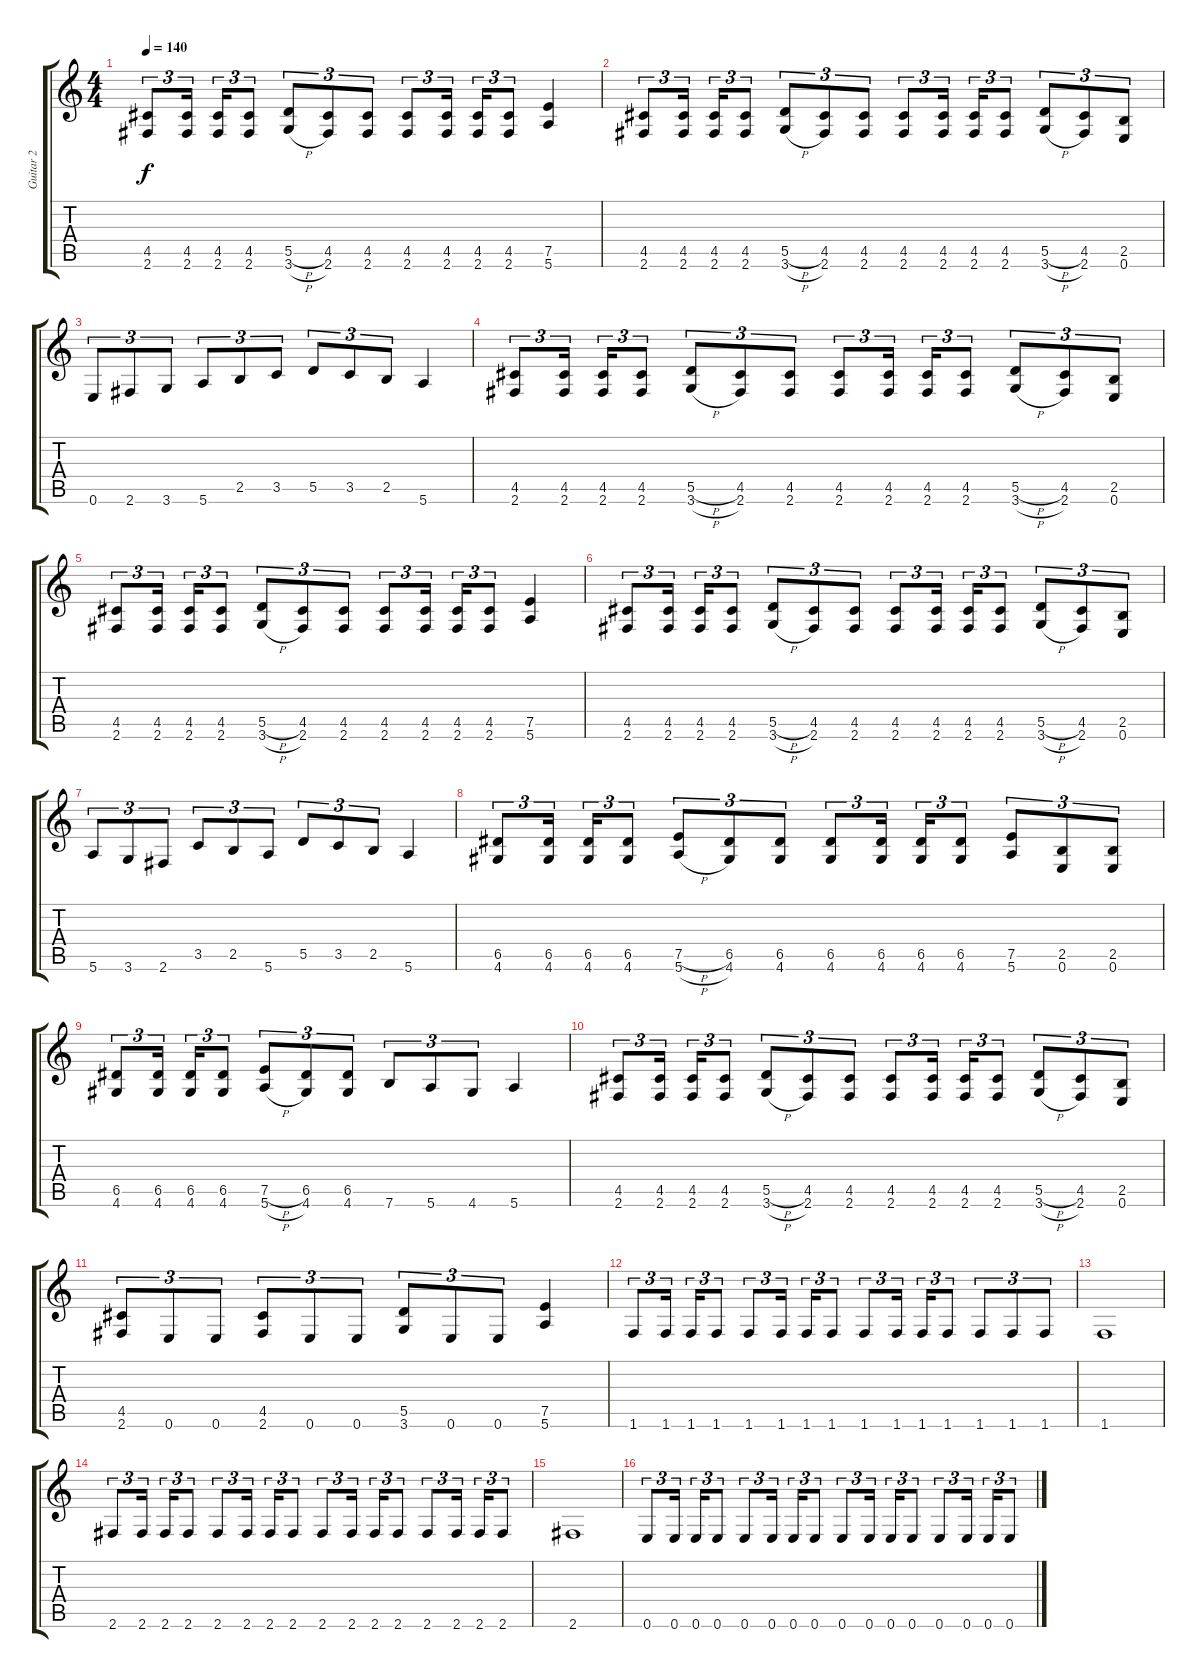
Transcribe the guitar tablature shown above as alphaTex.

\track ("Guitar 2" "Guitar 2") {instrument distortionguitar}
\staff {score tabs}
\tuning (E4 B3 G3 D3 A2 E2) {hide}
\ts (4 4)
\tempo 140
\clef g2
\ks c
(4.5 2.6).8{tu (3 2) dy f} (4.5 2.6).16{tu (3 2)} (4.5 2.6).16{tu (3 2)} (4.5 2.6).8{tu (3 2)} (5.5{h} 3.6{h}).8{tu (3 2)} (4.5 2.6).8{tu (3 2)} (4.5 2.6).8{tu (3 2)} (4.5 2.6).8{tu (3 2)} (4.5 2.6).16{tu (3 2)} (4.5 2.6).16{tu (3 2)} (4.5 2.6).8{tu (3 2)} (7.5 5.6).4 |
(4.5 2.6).8{tu (3 2)} (4.5 2.6).16{tu (3 2)} (4.5 2.6).16{tu (3 2)} (4.5 2.6).8{tu (3 2)} (5.5{h} 3.6{h}).8{tu (3 2)} (4.5 2.6).8{tu (3 2)} (4.5 2.6).8{tu (3 2)} (4.5 2.6).8{tu (3 2)} (4.5 2.6).16{tu (3 2)} (4.5 2.6).16{tu (3 2)} (4.5 2.6).8{tu (3 2)} (5.5{h} 3.6{h}).8{tu (3 2)} (4.5 2.6).8{tu (3 2)} (2.5 0.6).8{tu (3 2)} |
0.6.8{tu (3 2)} 2.6.8{tu (3 2)} 3.6.8{tu (3 2)} 5.6.8{tu (3 2)} 2.5.8{tu (3 2)} 3.5.8{tu (3 2)} 5.5.8{tu (3 2)} 3.5.8{tu (3 2)} 2.5.8{tu (3 2)} 5.6.4 |
(4.5 2.6).8{tu (3 2)} (4.5 2.6).16{tu (3 2)} (4.5 2.6).16{tu (3 2)} (4.5 2.6).8{tu (3 2)} (5.5{h} 3.6{h}).8{tu (3 2)} (4.5 2.6).8{tu (3 2)} (4.5 2.6).8{tu (3 2)} (4.5 2.6).8{tu (3 2)} (4.5 2.6).16{tu (3 2)} (4.5 2.6).16{tu (3 2)} (4.5 2.6).8{tu (3 2)} (5.5{h} 3.6{h}).8{tu (3 2)} (4.5 2.6).8{tu (3 2)} (2.5 0.6).8{tu (3 2)} |
(4.5 2.6).8{tu (3 2)} (4.5 2.6).16{tu (3 2)} (4.5 2.6).16{tu (3 2)} (4.5 2.6).8{tu (3 2)} (5.5{h} 3.6{h}).8{tu (3 2)} (4.5 2.6).8{tu (3 2)} (4.5 2.6).8{tu (3 2)} (4.5 2.6).8{tu (3 2)} (4.5 2.6).16{tu (3 2)} (4.5 2.6).16{tu (3 2)} (4.5 2.6).8{tu (3 2)} (7.5 5.6).4 |
(4.5 2.6).8{tu (3 2)} (4.5 2.6).16{tu (3 2)} (4.5 2.6).16{tu (3 2)} (4.5 2.6).8{tu (3 2)} (5.5{h} 3.6{h}).8{tu (3 2)} (4.5 2.6).8{tu (3 2)} (4.5 2.6).8{tu (3 2)} (4.5 2.6).8{tu (3 2)} (4.5 2.6).16{tu (3 2)} (4.5 2.6).16{tu (3 2)} (4.5 2.6).8{tu (3 2)} (5.5{h} 3.6{h}).8{tu (3 2)} (4.5 2.6).8{tu (3 2)} (2.5 0.6).8{tu (3 2)} |
5.6.8{tu (3 2)} 3.6.8{tu (3 2)} 2.6.8{tu (3 2)} 3.5.8{tu (3 2)} 2.5.8{tu (3 2)} 5.6.8{tu (3 2)} 5.5.8{tu (3 2)} 3.5.8{tu (3 2)} 2.5.8{tu (3 2)} 5.6.4 |
(6.5 4.6).8{tu (3 2)} (6.5 4.6).16{tu (3 2)} (6.5 4.6).16{tu (3 2)} (6.5 4.6).8{tu (3 2)} (7.5{h} 5.6{h}).8{tu (3 2)} (6.5 4.6).8{tu (3 2)} (6.5 4.6).8{tu (3 2)} (6.5 4.6).8{tu (3 2)} (6.5 4.6).16{tu (3 2)} (6.5 4.6).16{tu (3 2)} (6.5 4.6).8{tu (3 2)} (7.5 5.6).8{tu (3 2)} (2.5 0.6).8{tu (3 2)} (2.5 0.6).8{tu (3 2)} |
(6.5 4.6).8{tu (3 2)} (6.5 4.6).16{tu (3 2)} (6.5 4.6).16{tu (3 2)} (6.5 4.6).8{tu (3 2)} (7.5{h} 5.6{h}).8{tu (3 2)} (6.5 4.6).8{tu (3 2)} (6.5 4.6).8{tu (3 2)} 7.6.8{tu (3 2)} 5.6.8{tu (3 2)} 4.6.8{tu (3 2)} 5.6.4 |
(4.5 2.6).8{tu (3 2)} (4.5 2.6).16{tu (3 2)} (4.5 2.6).16{tu (3 2)} (4.5 2.6).8{tu (3 2)} (5.5{h} 3.6{h}).8{tu (3 2)} (4.5 2.6).8{tu (3 2)} (4.5 2.6).8{tu (3 2)} (4.5 2.6).8{tu (3 2)} (4.5 2.6).16{tu (3 2)} (4.5 2.6).16{tu (3 2)} (4.5 2.6).8{tu (3 2)} (5.5{h} 3.6{h}).8{tu (3 2)} (4.5 2.6).8{tu (3 2)} (2.5 0.6).8{tu (3 2)} |
(4.5 2.6).8{tu (3 2)} 0.6.8{tu (3 2)} 0.6.8{tu (3 2)} (4.5 2.6).8{tu (3 2)} 0.6.8{tu (3 2)} 0.6.8{tu (3 2)} (5.5 3.6).8{tu (3 2)} 0.6.8{tu (3 2)} 0.6.8{tu (3 2)} (7.5 5.6).4 |
\section ("" "")
1.6.8{tu (3 2)} 1.6.16{tu (3 2)} 1.6.16{tu (3 2)} 1.6.8{tu (3 2)} 1.6.8{tu (3 2)} 1.6.16{tu (3 2)} 1.6.16{tu (3 2)} 1.6.8{tu (3 2)} 1.6.8{tu (3 2)} 1.6.16{tu (3 2)} 1.6.16{tu (3 2)} 1.6.8{tu (3 2)} 1.6.8{tu (3 2)} 1.6.8{tu (3 2)} 1.6.8{tu (3 2)} |
1.6.1 |
2.6.8{tu (3 2)} 2.6.16{tu (3 2)} 2.6.16{tu (3 2)} 2.6.8{tu (3 2)} 2.6.8{tu (3 2)} 2.6.16{tu (3 2)} 2.6.16{tu (3 2)} 2.6.8{tu (3 2)} 2.6.8{tu (3 2)} 2.6.16{tu (3 2)} 2.6.16{tu (3 2)} 2.6.8{tu (3 2)} 2.6.8{tu (3 2)} 2.6.16{tu (3 2)} 2.6.16{tu (3 2)} 2.6.8{tu (3 2)} |
2.6.1 |
0.6.8{tu (3 2)} 0.6.16{tu (3 2)} 0.6.16{tu (3 2)} 0.6.8{tu (3 2)} 0.6.8{tu (3 2)} 0.6.16{tu (3 2)} 0.6.16{tu (3 2)} 0.6.8{tu (3 2)} 0.6.8{tu (3 2)} 0.6.16{tu (3 2)} 0.6.16{tu (3 2)} 0.6.8{tu (3 2)} 0.6.8{tu (3 2)} 0.6.16{tu (3 2)} 0.6.16{tu (3 2)} 0.6.8{tu (3 2)}
